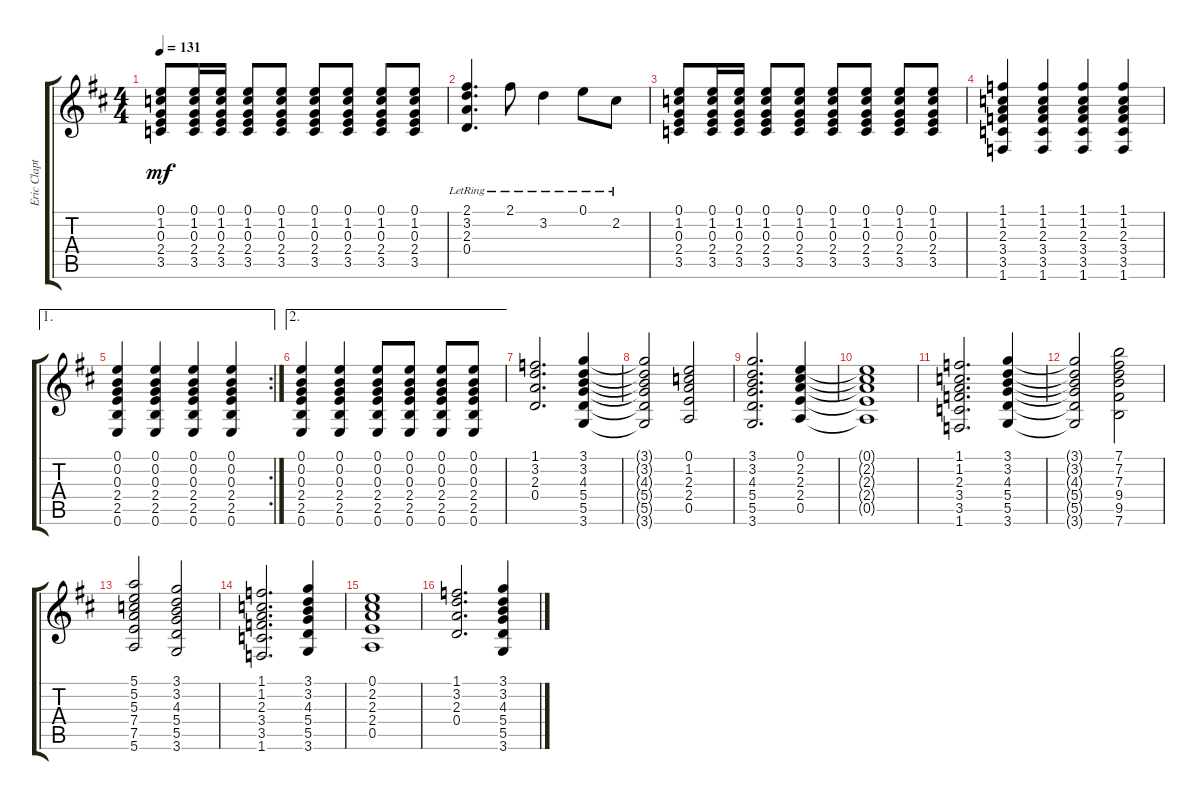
\track ("Eric Clapton" "Eric Clapt") {instrument overdrivenguitar}
\staff {score tabs}
\tuning (E4 B3 G3 D3 A2 E2) {hide}
\ts (4 4)
\tempo 131
\clef g2
\ks d
(0.1 1.2 0.3 2.4 3.5).8{dy mf} (0.1 1.2 0.3 2.4 3.5).16 (0.1 1.2 0.3 2.4 3.5).16 (0.1 1.2 0.3 2.4 3.5).8 (0.1 1.2 0.3 2.4 3.5).8 (0.1 1.2 0.3 2.4 3.5).8 (0.1 1.2 0.3 2.4 3.5).8 (0.1 1.2 0.3 2.4 3.5).8 (0.1 1.2 0.3 2.4 3.5).8 |
(2.1{lr} 3.2{lr} 2.3{lr} 0.4{lr}).4{d} 2.1{lr}.8 3.2{lr}.4 0.1{lr}.8 2.2{lr}.8 |
(0.1 1.2 0.3 2.4 3.5).8 (0.1 1.2 0.3 2.4 3.5).16 (0.1 1.2 0.3 2.4 3.5).16 (0.1 1.2 0.3 2.4 3.5).8 (0.1 1.2 0.3 2.4 3.5).8 (0.1 1.2 0.3 2.4 3.5).8 (0.1 1.2 0.3 2.4 3.5).8 (0.1 1.2 0.3 2.4 3.5).8 (0.1 1.2 0.3 2.4 3.5).8 |
(1.1 1.2 2.3 3.4 3.5 1.6).4 (1.1 1.2 2.3 3.4 3.5 1.6).4 (1.1 1.2 2.3 3.4 3.5 1.6).4 (1.1 1.2 2.3 3.4 3.5 1.6).4 |
\ae 1
\rc 2
(0.1 0.2 0.3 2.4 2.5 0.6).4 (0.1 0.2 0.3 2.4 2.5 0.6).4 (0.1 0.2 0.3 2.4 2.5 0.6).4 (0.1 0.2 0.3 2.4 2.5 0.6).4 |
\ae 2
(0.1 0.2 0.3 2.4 2.5 0.6).4 (0.1 0.2 0.3 2.4 2.5 0.6).4 (0.1 0.2 0.3 2.4 2.5 0.6).8 (0.1 0.2 0.3 2.4 2.5 0.6).8 (0.1 0.2 0.3 2.4 2.5 0.6).8 (0.1 0.2 0.3 2.4 2.5 0.6).8 |
(1.1 3.2 2.3 0.4).2{d} (3.1 3.2 4.3 5.4 5.5 3.6).4 |
(3.1{t} 3.2{t} 4.3{t} 5.4{t} 5.5{t} 3.6{t}).2 (0.1 1.2 2.3 2.4 0.5).2 |
(3.1 3.2 4.3 5.4 5.5 3.6).2{d} (0.1 2.2 2.3 2.4 0.5).4 |
(0.1{t} 2.2{t} 2.3{t} 2.4{t} 0.5{t}).1 |
(1.1 1.2 2.3 3.4 3.5 1.6).2{d} (3.1 3.2 4.3 5.4 5.5 3.6).4 |
(3.1{t} 3.2{t} 4.3{t} 5.4{t} 5.5{t} 3.6{t}).2 (7.1 7.2 7.3 9.4 9.5 7.6).2 |
(5.1 5.2 5.3 7.4 7.5 5.6).2 (3.1 3.2 4.3 5.4 5.5 3.6).2 |
(1.1 1.2 2.3 3.4 3.5 1.6).2{d} (3.1 3.2 4.3 5.4 5.5 3.6).4 |
(0.1 2.2 2.3 2.4 0.5).1 |
(1.1 3.2 2.3 0.4).2{d} (3.1 3.2 4.3 5.4 5.5 3.6).4
